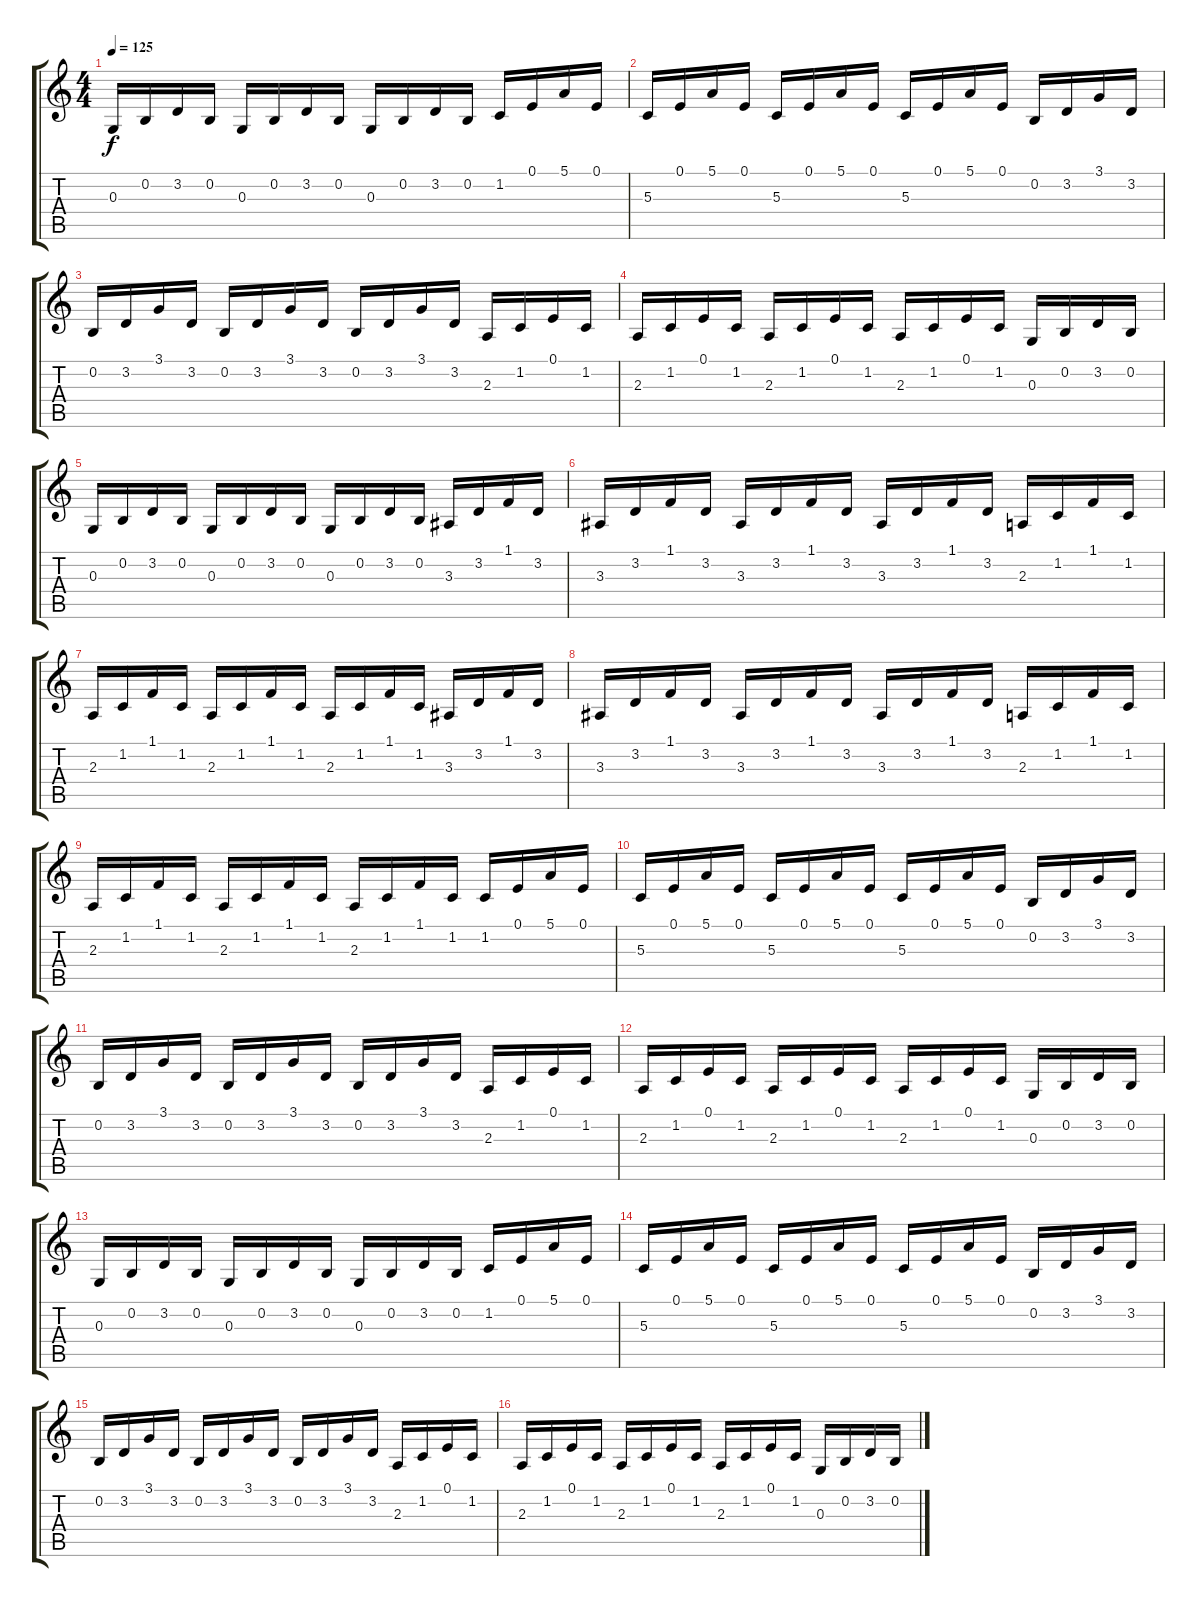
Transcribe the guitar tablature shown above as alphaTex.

\track "" {instrument vibraphone}
\staff {score tabs}
\tuning (E4 B3 G3 D3 A2 E2) {hide}
\ts (4 4)
\tempo 125
\clef g2
\ks c
0.3.16{dy f} 0.2.16 3.2.16 0.2.16 0.3.16 0.2.16 3.2.16 0.2.16 0.3.16 0.2.16 3.2.16 0.2.16 1.2.16 0.1.16 5.1.16 0.1.16 |
5.3.16 0.1.16 5.1.16 0.1.16 5.3.16 0.1.16 5.1.16 0.1.16 5.3.16 0.1.16 5.1.16 0.1.16 0.2.16 3.2.16 3.1.16 3.2.16 |
0.2.16 3.2.16 3.1.16 3.2.16 0.2.16 3.2.16 3.1.16 3.2.16 0.2.16 3.2.16 3.1.16 3.2.16 2.3.16 1.2.16 0.1.16 1.2.16 |
2.3.16 1.2.16 0.1.16 1.2.16 2.3.16 1.2.16 0.1.16 1.2.16 2.3.16 1.2.16 0.1.16 1.2.16 0.3.16 0.2.16 3.2.16 0.2.16 |
0.3.16 0.2.16 3.2.16 0.2.16 0.3.16 0.2.16 3.2.16 0.2.16 0.3.16 0.2.16 3.2.16 0.2.16 3.3.16 3.2.16 1.1.16 3.2.16 |
3.3.16 3.2.16 1.1.16 3.2.16 3.3.16 3.2.16 1.1.16 3.2.16 3.3.16 3.2.16 1.1.16 3.2.16 2.3.16 1.2.16 1.1.16 1.2.16 |
2.3.16 1.2.16 1.1.16 1.2.16 2.3.16 1.2.16 1.1.16 1.2.16 2.3.16 1.2.16 1.1.16 1.2.16 3.3.16 3.2.16 1.1.16 3.2.16 |
3.3.16 3.2.16 1.1.16 3.2.16 3.3.16 3.2.16 1.1.16 3.2.16 3.3.16 3.2.16 1.1.16 3.2.16 2.3.16 1.2.16 1.1.16 1.2.16 |
2.3.16 1.2.16 1.1.16 1.2.16 2.3.16 1.2.16 1.1.16 1.2.16 2.3.16 1.2.16 1.1.16 1.2.16 1.2.16 0.1.16 5.1.16 0.1.16 |
5.3.16 0.1.16 5.1.16 0.1.16 5.3.16 0.1.16 5.1.16 0.1.16 5.3.16 0.1.16 5.1.16 0.1.16 0.2.16 3.2.16 3.1.16 3.2.16 |
0.2.16 3.2.16 3.1.16 3.2.16 0.2.16 3.2.16 3.1.16 3.2.16 0.2.16 3.2.16 3.1.16 3.2.16 2.3.16 1.2.16 0.1.16 1.2.16 |
2.3.16 1.2.16 0.1.16 1.2.16 2.3.16 1.2.16 0.1.16 1.2.16 2.3.16 1.2.16 0.1.16 1.2.16 0.3.16 0.2.16 3.2.16 0.2.16 |
0.3.16 0.2.16 3.2.16 0.2.16 0.3.16 0.2.16 3.2.16 0.2.16 0.3.16 0.2.16 3.2.16 0.2.16 1.2.16 0.1.16 5.1.16 0.1.16 |
5.3.16 0.1.16 5.1.16 0.1.16 5.3.16 0.1.16 5.1.16 0.1.16 5.3.16 0.1.16 5.1.16 0.1.16 0.2.16 3.2.16 3.1.16 3.2.16 |
0.2.16 3.2.16 3.1.16 3.2.16 0.2.16 3.2.16 3.1.16 3.2.16 0.2.16 3.2.16 3.1.16 3.2.16 2.3.16 1.2.16 0.1.16 1.2.16 |
2.3.16 1.2.16 0.1.16 1.2.16 2.3.16 1.2.16 0.1.16 1.2.16 2.3.16 1.2.16 0.1.16 1.2.16 0.3.16 0.2.16 3.2.16 0.2.16
